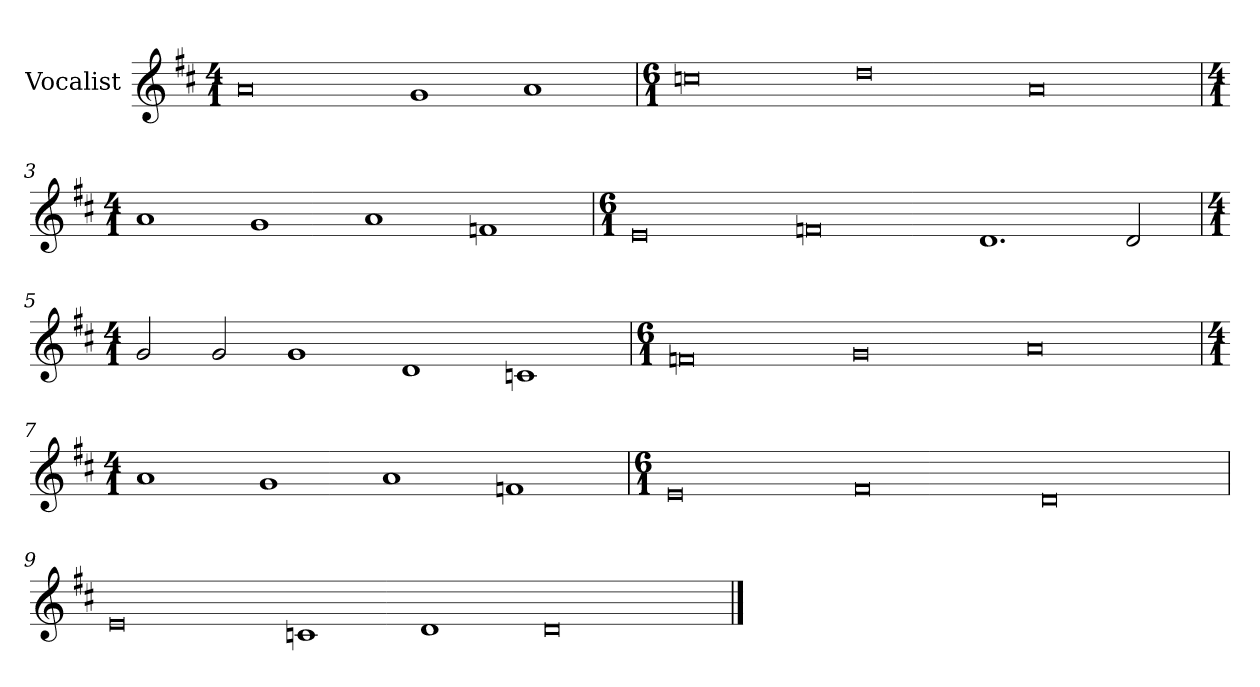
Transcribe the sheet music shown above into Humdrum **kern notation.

**kern
*part1
*staff1
*I"Vocalist
*k[f#c#]
*D:
*M4/1
=1
0a
1g
1a
=2
*M6/1
0ccn
0dd
0a
=3
*M4/1
1a
1g
1a
1fn
=4
*M6/1
0e
0fn
1.d
2d
=5
*M4/1
2g
2g
1g
1d
1cn
=6
*M6/1
0fn
0g
0a
=7
*M4/1
1a
1g
1a
1fn
=8
*M6/1
0e
0f#
0d
=9
0e
1cn
1d
0d
==
*-
